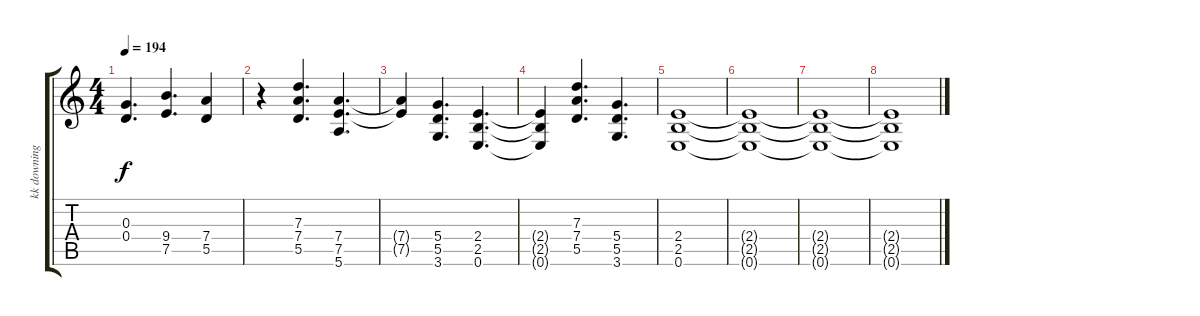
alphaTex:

\track ("kk downing" "kk downing") {instrument distortionguitar}
\staff {score tabs}
\tuning (E4 B3 G3 D3 A2 E2) {hide}
\ts (4 4)
\tempo 194
\clef g2
\ks c
(0.3 0.4).4{d dy f} (9.4 7.5).4{d} (7.4 5.5).4 |
r.4 (7.3 7.4 5.5).4{d} (7.4 7.5 5.6).4{d} |
(7.4{t} 7.5{t}).4 (5.4 5.5 3.6).4{d} (2.4 2.5 0.6).4{d} |
(2.4{t} 2.5{t} 0.6{t}).4 (7.3 7.4 5.5).4{d} (5.4 5.5 3.6).4{d} |
(2.4 2.5 0.6).1 |
(2.4{t} 2.5{t} 0.6{t}).1 |
(2.4{t} 2.5{t} 0.6{t}).1 |
(2.4{t} 2.5{t} 0.6{t}).1
